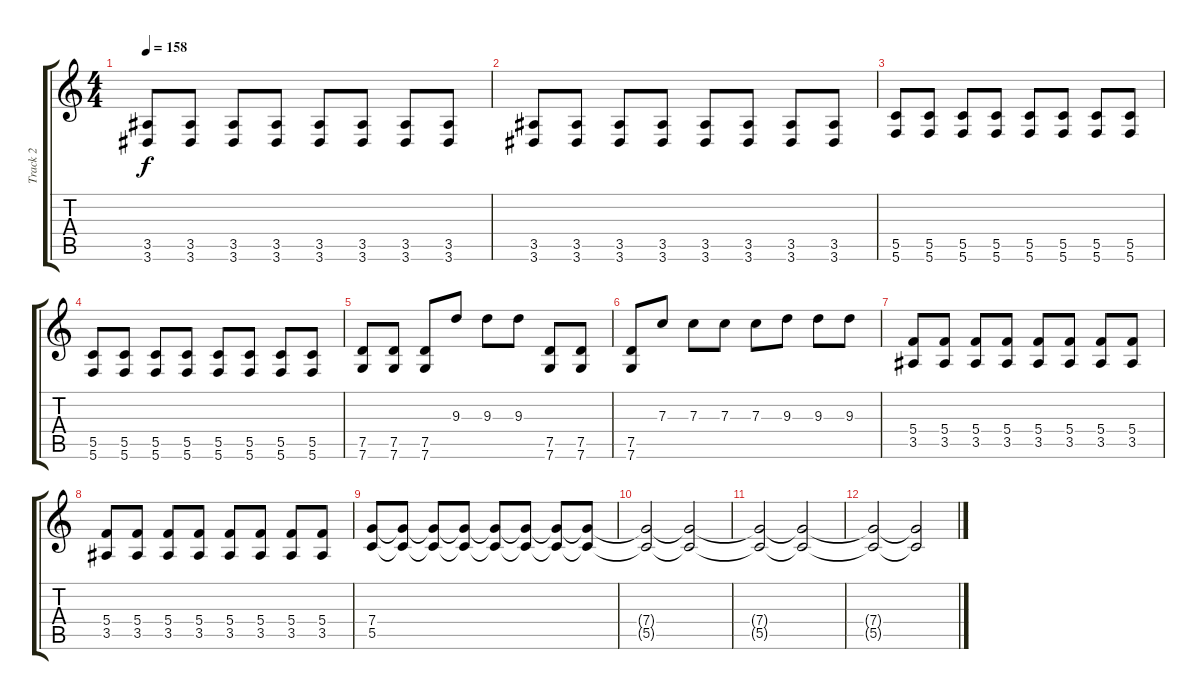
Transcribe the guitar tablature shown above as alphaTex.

\track ("Track 2" "Track 2") {instrument distortionguitar}
\staff {score tabs}
\tuning (D4 A3 F3 C3 G2 C2) {hide}
\ts (4 4)
\tempo 158
\clef g2
\ks c
(3.5 3.6).8{dy f} (3.5 3.6).8 (3.5 3.6).8 (3.5 3.6).8 (3.5 3.6).8 (3.5 3.6).8 (3.5 3.6).8 (3.5 3.6).8 |
(3.5 3.6).8 (3.5 3.6).8 (3.5 3.6).8 (3.5 3.6).8 (3.5 3.6).8 (3.5 3.6).8 (3.5 3.6).8 (3.5 3.6).8 |
(5.5 5.6).8 (5.5 5.6).8 (5.5 5.6).8 (5.5 5.6).8 (5.5 5.6).8 (5.5 5.6).8 (5.5 5.6).8 (5.5 5.6).8 |
(5.5 5.6).8 (5.5 5.6).8 (5.5 5.6).8 (5.5 5.6).8 (5.5 5.6).8 (5.5 5.6).8 (5.5 5.6).8 (5.5 5.6).8 |
(7.5 7.6).8 (7.5 7.6).8 (7.5 7.6).8 9.3.8 9.3.8 9.3.8 (7.5 7.6).8 (7.5 7.6).8 |
(7.5 7.6).8 7.3.8 7.3.8 7.3.8 7.3.8 9.3.8 9.3.8 9.3.8 |
(5.4 3.5).8 (5.4 3.5).8 (5.4 3.5).8 (5.4 3.5).8 (5.4 3.5).8 (5.4 3.5).8 (5.4 3.5).8 (5.4 3.5).8 |
(5.4 3.5).8 (5.4 3.5).8 (5.4 3.5).8 (5.4 3.5).8 (5.4 3.5).8 (5.4 3.5).8 (5.4 3.5).8 (5.4 3.5).8 |
(7.4 5.5).8 (7.4{t} 5.5{t}).8 (7.4{t} 5.5{t}).8 (7.4{t} 5.5{t}).8 (7.4{t} 5.5{t}).8{volume 14} (7.4{t} 5.5{t}).8 (7.4{t} 5.5{t}).8 (7.4{t} 5.5{t}).8 |
(7.4{t} 5.5{t}).2{volume 13} (7.4{t} 5.5{t}).2{volume 12} |
(7.4{t} 5.5{t}).2{volume 11} (7.4{t} 5.5{t}).2{volume 10} |
(7.4{t} 5.5{t}).2{volume 9} (7.4{t} 5.5{t}).2{volume 8}
